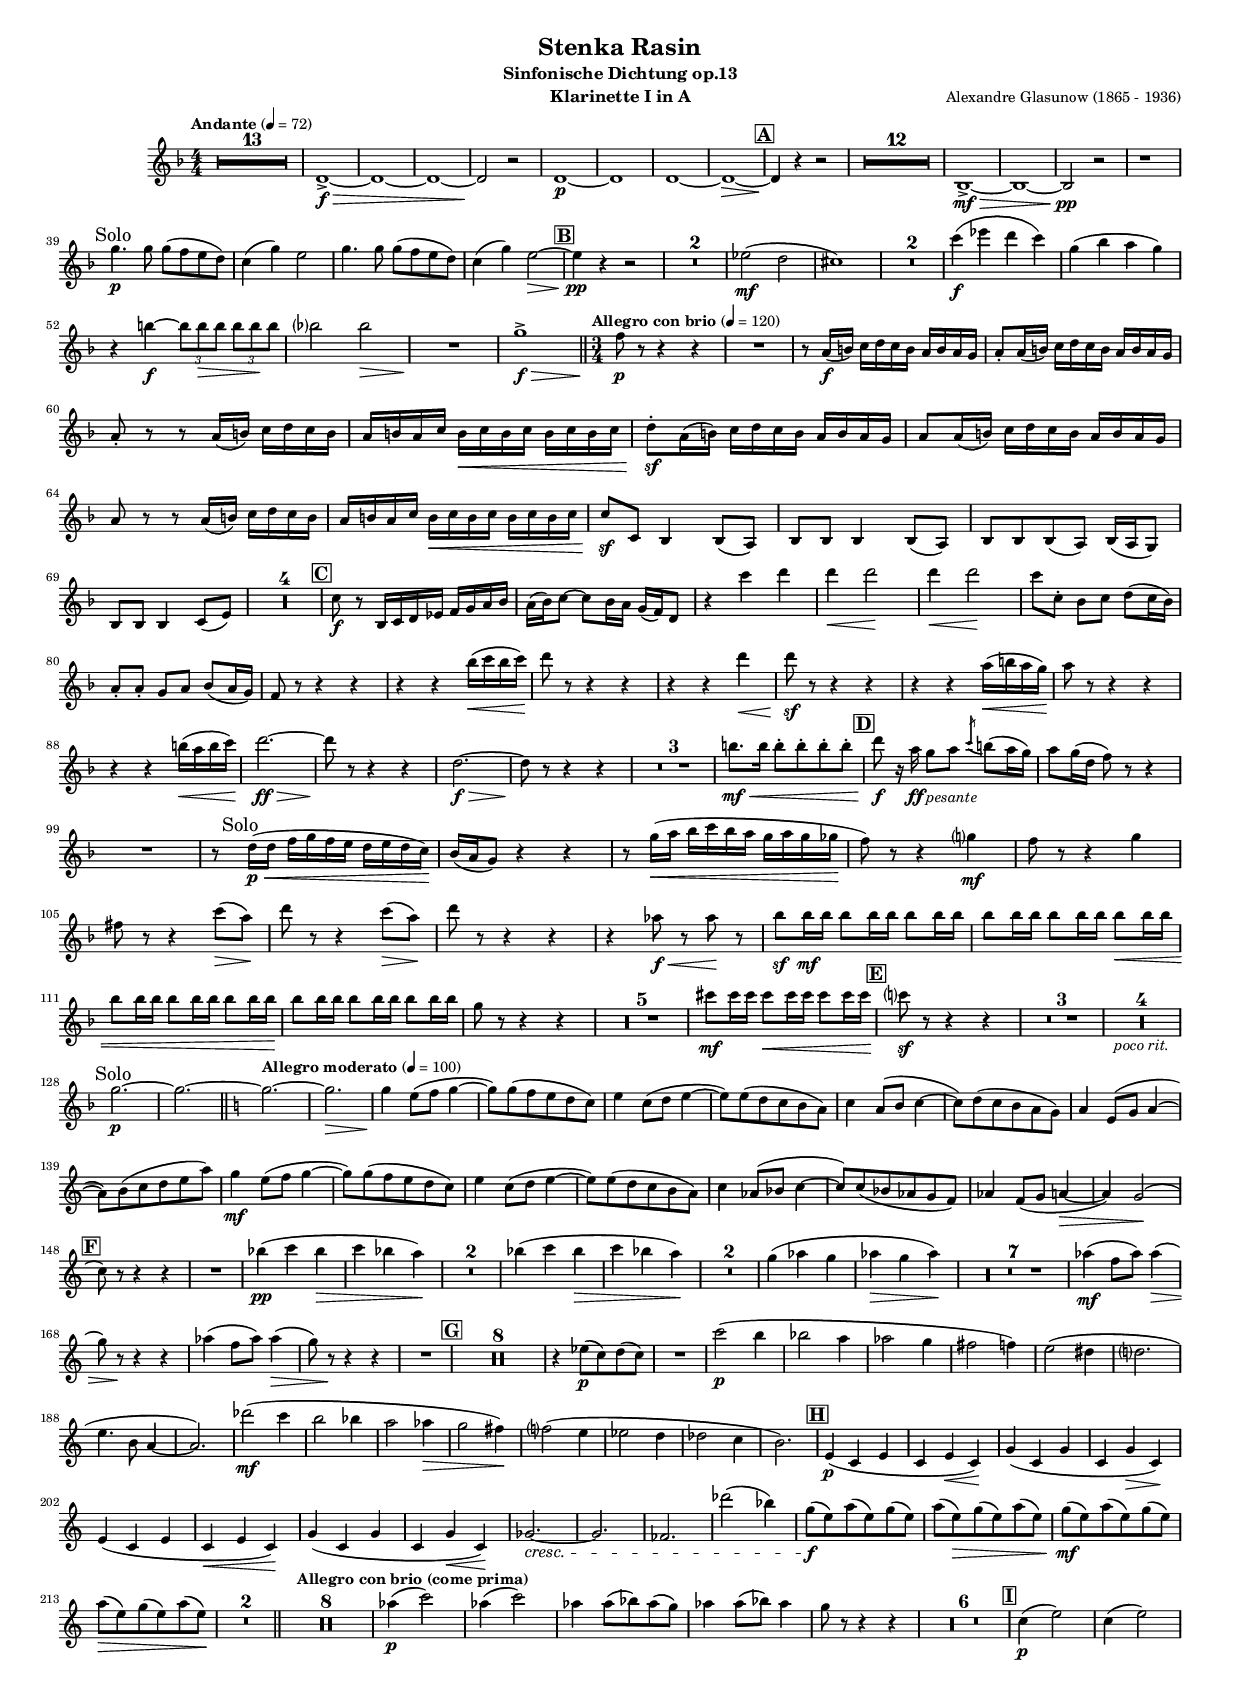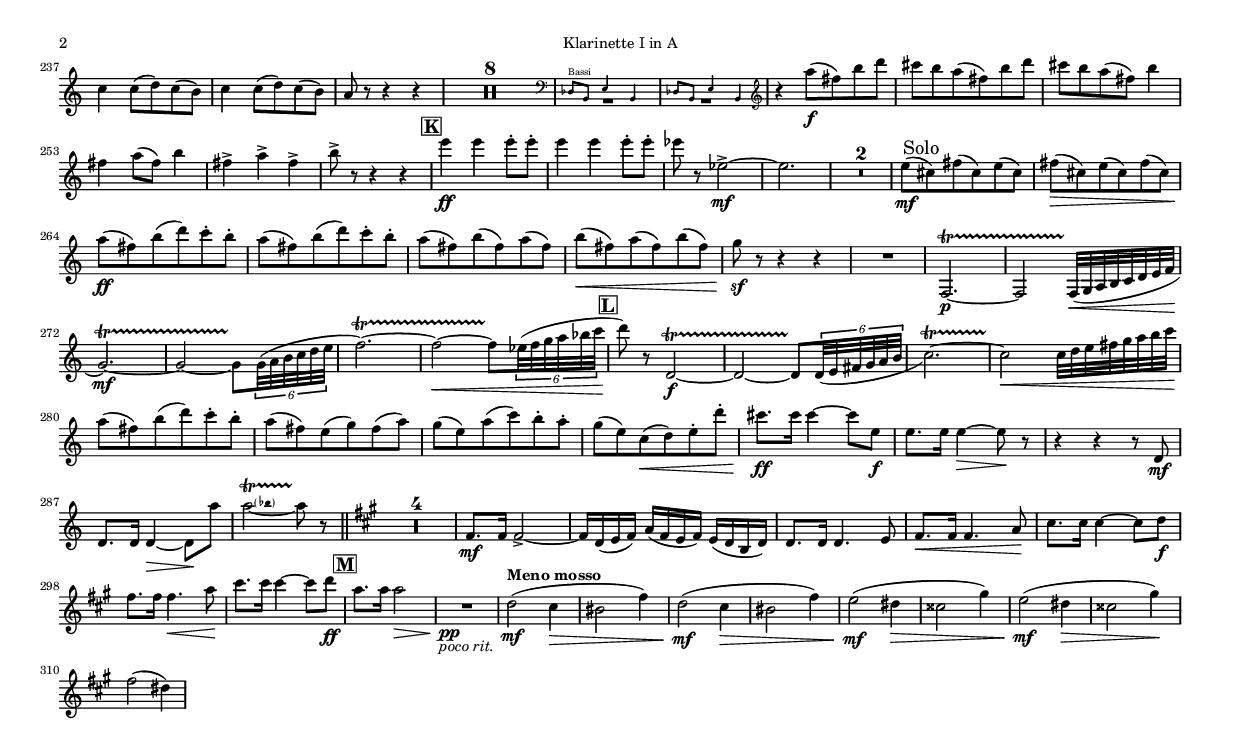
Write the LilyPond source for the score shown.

%{
%}

\version "2.18.2"
\language "deutsch"

\paper {
    top-margin = 10\mm
    bottom-margin = 10\mm
    left-margin = 10\mm
    right-margin = 10\mm
    ragged-last = ##t
}
  
\header{
  title = "Stenka Rasin"
  subtitle = "Sinfonische Dichtung op.13"
  composer = "Alexandre Glasunow (1865 - 1936)"
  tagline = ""
}

% Adapt this for automatic line-breaks
mBreak = { \break }
#(set-global-staff-size 13)

% Useful snippets
pDolce = \markup { \dynamic p \italic \bold "dolce" }
pesante = _\markup {\italic {"pesante"} }
pocoRit = _\markup {\italic {"poco rit."} }


clarinet_I_in_A_part_one_Music = {
  \relative c' {
    \transposition a
    \key f \major
    \numericTimeSignature
    \time 4/4
    \tempo "Andante" 4 = 72

    % page 1 line 1
    R1*13 |
    d1->\f\>~ |
    d1~ |
    d1~ |
    d2\! r2 |
    d1\p~ |
    d1 |
    d1~ |
    d1~\> |
    \mark #1
    d4\! r4 r2 |
    R1*12 |
    b1->\mf\>~ |
    b1~ |
    b2\pp r2 |
    r1 |
    \mBreak
    
    % page 1 line 2
    \mark "Solo"
    g''4.\p g8 g( f e d) |
    c4( g') e2 |
    g4. g8 g( f e d) |
    c4( g') e2\>~ |
    \mark #2
    e4\pp r4 r2 |
    R1*2 |
    es2\mf( d |
    cis1) |
    R1*2 |
    c'4\f( es d c) |
    g4( b a g) |
    \mBreak
    
    % page 1 line 3
    r4 h~\f \tuplet 3/2 { h8 h\> h } \tuplet 3/2 { h8 h\! h }  |
    b2 b2 \> |
    R1\! |
    g1->\f\> |
    \bar "||" \time 3/4 \tempo "Allegro con brio" 4 = 120
    f8\p\! r8 r4 r4 |
    R2. |
    r8 a,16\f( h) c d c h a h a g |
    a8-. a16( h) c d c h a h a g |
    \mBreak
    
    % page 1 line 4
    a8-. r r a16( h) c d c h |
    a16 h a c h\< c h c h c h c |
    d8-.\sf a16( h) c d c h a h a g |
    a8 a16( h) c d c h a h a g |
    \mBreak
    
    % page 1 line 5
    a8 r r a16( h) c d c h |
    a16 h a c h\< c h c h c h c |
    c8\sf c, b4 b8( a) |
    b8 b b4 b8( a) |
    b8 b b( a) b16( a g8) |
    \mBreak

    % page 1 line 6
    b8 b b4 c8( e) |
    R2.*4 |
    \mark #3
    c'8\f r b,16 c d es f g a b |
    a16( b) c8~ c b16 a g( f) d8 |
    r4 c'' d |
    d4\< d2\! |
    d4\< d2\! |
    c8 c,-. b c d( c16 b) |
    \mBreak
    
    % page 1 line 7
    a8-. a-. g a b( a16 g) |
    f8 r r4 r |
    r4 r b'16(\< c b c)\! |
    d8 r8 r4 r |
    r4 r d\< |
    d8\sf r8 r4 r |
    r4 r a16(\< h a g)\! |
    a8 r8 r4 r |
    \mBreak
    
    % page 1 line 8
    r4 r h16(\< a h c) |
    d2.\ff\>~ |
    d8\! r8 r4 r |
    d,2.\f\>~ |
    d8\! r8 r4 r |
    R2.*3 |
    h'8.\mf\< h16 h8-. h-. h-. h-. |
    \mark #4
    d8\f r16 a\ff g8\pesante a \acciaccatura { c8 } h( a16 g) |
    a8 g16( d f8) r8 r4 |
    \mBreak
    
    % page 1 line 9
    R2. |
    r8 \mark Solo d16\p\<( d f g f e d e d c\! ) |
    b16( a g8) r4 r |
    r8 g'16(\< a b c b a g a g ges\! |
    f8) r8 r4 g\mf |
    f8 r8 r4 g |
    \mBreak
    
    % page 1 line 10
    fis8 r8 r4 c'8(\> a)\! |
    d8 r8 r4 c8(\> a)\! |
    d8 r8 r4 r |
    r4 as8\f\< r as\! r |
    b8\sf b16\mf b b8 b16 b b8 b16 b |
    b8 b16 b b8 b16 b b8\< b16 b |
    \mBreak
    
    % page 1 line 11
    b8 b16 b b8 b16 b b8 b16 b\! |
    b8 b16 b b8 b16 b b8 b16 b |
    g8 r8 r4 r |
    R2.*5 |
    cis8\mf cis16 cis cis8\< cis16 cis cis8 cis16 cis |
    \mark #5
    c8\sf r8 r4 r4 |
    R2.*3 |
    R2.*4\pocoRit |
    \mBreak
  }
}

clarinet_I_in_B_Music = {
  \relative c' {

    % page 2 line 1
    \mark Solo
    g''2.\p~ |
    g2.~ |
    \bar "||"
    \tempo "Allegro moderato" 4 = 100
    \key c \major
    g2.~ |
    g2.\> |
    g4\! e8( f g4~ |
    g8) g( f e d c) |
    e4 c8( d e4~ |
    e8) e( d c h a) |
    c4 a8( h c4~ |
    c8) d( c h a g) |
    a4 e8( g a4~ |
    \mBreak
    
    % page 2 line 2
    a8) h( c d e a) |
    g4\mf e8( f g4~ |
    g8) g( f e d c) |
    e4 c8( d e4~ |
    e8) e( d c h a) |
    c4 as8( b c4~ |
    c8) c( b as g f) |
    as4 f8( g a4~\> |
    a4) g2(\! |
    \mBreak
    
    % page 2 line 3
    \mark #6
    c8) r8 r4 r |
    R2. |
    b'4\pp( c b\> |
    c4 b a)\! |
    R2.*2 |
    b4( c b\> |
    c4 b a)\! |
    R2.*2 |
    g4( as g |
    as4\> g as)\! |
    R2.*7 |
    as4(\mf f8 as) as4(\> |
    \mBreak

    % page 2 line 4
    g8) r8\! r4 r |
    as4( f8 as) as4(\> |
    g8) r8\! r4 r |
    R2. |
    \mark #7
    R2.*8 |
    r4 es8(\p c) d( c) |
    R2. |
    c'2(\p h4 |
    b2 a4 |
    as2 g4 |
    fis2 f4) |
    e2( dis4 |
    d2. |
    \mBreak
    
    % page 2 line 5
    e4. h8 a4~ |
    a2.) |
    des'2(\mf c4 |
    h2 b4 |
    a2 as4\> |
    g2 fis4)\! |
    f2( e4 |
    es2 d 4 |
    des2 c4 |
    h2.) |
    \mark #8
    e,4(\p c e |
    c e\< c)\! |
    g'4( c, g' |
    c, g'\> c,)\! |
    \mBreak
    
    % page 2 line 6
    e4( c e |
    c4\< e c)\! |
    g'4( c, g' |
    c,4 g'\< c,)\! |
    ges'2.\cresc~ |
    ges2. |
    fes2. |
    des''2( b4) |
    g8(\f e) a( e) g( e) |
    a8( e)\> g( e) a( e) |
    g8(\mf e) a( e) g( e) |
    \mBreak
    
    % page 2 line 7
    a8(\> e) g( e) a( e)\! |
    R2.*2 |
    \bar "||" \tempo "Allegro con brio (come prima)"
    R2.*8 |
    as4(\p c2) |
    as4( c2) |
    as4 as8( b) as( g) |
    as4 as8( b) as4 |
    g8 r8 r4 r |
    R2.*6 |
    \mark #9
    c,4(\p e2)
    c4( e2)
    \mBreak
    
    % page 2 line 8 (start)
    c4 c8( d) c( h) |
    c4 c8( d) c( h) |
    a8 r8 r4 r |
    R2.*8 |
    <<
      {
       \override MultiMeasureRest.staff-position = #-4
        R2.*2
        \revert MultiMeasureRest.staff-position
      }
      \new CueVoice {
        \cueClef "bass" \stemUp des,,8^"Bassi" h e4 h | des8 h e4 h | \cueClefUnset
      }
    >>
  }
}

clarinet_I_in_A_part_two_Music = {
  \relative c' {
    \transposition a

    % page 2 line 8 (continued)
    r4 a''8(\f fis) h d |
    cis8 h a( fis) h d |
    cis8 h a( fis) h4 |
    \mBreak

    % page 2 line 9
    fis4 a8( fis) h4 |
    fis4-> a-> fis-> |
    h8-> r8 r4 r |
    \mark #11
    e4\ff e e8-. e-. |
    e4 e e8-. e-. |
    es 8 r8 es,2->\mf~ |
    es2. |
    R2.*2 |
    e8(\mf\mark "Solo" cis8) fis8( cis8) e8( cis8) |
    fis8(\> cis) e( cis) fis( cis) |
    \mBreak
    
    % page 2 line 10
    a'8(\ff fis) h( d) c-. h-. |
    a8( fis) h( d) c-. h-. |
    a8( fis) h( fis) a( fis) |
    h8(\< fis) a( fis) h( fis) |
    g8\sf\! r8 r4 r |
    R2. |
    f,,2.\p\startTrillSpan~ |
    f2 f32(\<\stopTrillSpan g a h c d e f |
    \mBreak

    % page 2 line 11
    g2.)\mf\startTrillSpan~ |
    g2~ g8\stopTrillSpan \tuplet 6/4 { g32( a h c d e } |
    f2.)\startTrillSpan~ |
    f2\<~ f8\stopTrillSpan \tuplet 6/4 { es32( f g a b c } |
    \mark #12
    d8\!) r8 d,,2\f\startTrillSpan~ |
    d2~ d8\stopTrillSpan \tuplet 6/4 { d32_( e fis g a h } |
    c2.)\startTrillSpan~ |
    c2\stopTrillSpan\< c32 d e fis g a h c\! |
    \mBreak
    
    % page 2 line 12
    a8( fis) h( d) c-. h-. |
    a8( fis) e( g) fis( a) |
    g( e) a( c) h-. a-. |
    g8( e) c(\< d) e-. d'-. |
    cis8.\ff cis16 cis4~ cis8 e,8\f |
    e8. e16 e4\>~ e8\! r8 |
    r4 r4 r8 d,\mf |
    \mBreak
    
    % page 2 line 13
    d8. d16 d4\>~ d8\! a''8 |
    \pitchedTrill a2_~ \startTrillSpan b a8\stopTrillSpan r8 |
    \bar "||" \key a \major
    R2.*4 |
    fis,8.\mf fis16 fis2->~ |
    fis16 d( e fis) a( fis e fis) e( d h d) |
    d8. d16 d4. e8 |
    fis8.\< fis16 fis4. a8\! |
    cis8. cis16 cis4~ cis8 d\f |
    \mBreak
    
    % page 2 line 14
    fis8. fis16 fis4.\< a8\! |
    cis8. cis16 cis4~ cis8 d\ff |
    \mark #13
    a8. a16 a2\> |
    R2.\pp\pocoRit |
    \tempo "Meno mosso"
    d,2\mf( cis4\> |
    his2 fis'4) |
    d2\mf( cis4\> |
    his2 fis'4) |
    e2\mf( dis4\> |
    cisis2 gis'4) |
    e2\mf( dis4\> |
    cisis2 gis'4)\! |
    \mBreak
    
    % page 3 line 1
    fis2( dis4) |
  }
}

clarinet_II_in_A_part_one_Music = {
  \relative c' {
    \transposition a
    \key f \major
    \numericTimeSignature
    \time 4/4
    \tempo "Andante" 4 = 72

    % line 1
  }
}

\bookpart {
  \header{
    instrument = "Klarinette I in A"
  }
  \score {
    \new Staff {
      \compressFullBarRests
      % Make grace notes smaller and more fragile
      $(add-grace-property 'Voice 'NoteHead 'font-size '-5)
      $(add-grace-property 'Voice 'Slur 'height-limit '0.5)
      $(add-grace-property 'Voice 'Flag 'font-size '-5)
      $(add-grace-property 'Voice 'Stem 'length '8)
      $(add-grace-property 'Voice 'Beam 'beam-thickness '0.3)
      $(add-grace-property 'Voice 'Beam 'length-fraction '0.5)
      $(add-grace-property 'Voice 'Beam 'shorten '1)
      \set Score.markFormatter = #format-mark-box-alphabet
      \override DynamicLineSpanner.staff-padding = #3
      \accidentalStyle Score.modern-cautionary
      \new Voice {
        {
          % \transpose b a
          \clarinet_I_in_A_part_one_Music
        }
        \clarinet_I_in_B_Music
        {
          % \transpose b a
          \clarinet_I_in_A_part_two_Music
        }
      }
    }
  }
}

\bookpart {
  \header{
    instrument = "Klarinette II in A"
  }
  \score {
    \new Staff {
      \compressFullBarRests
      % Make grace notes smaller and more fragile
      $(add-grace-property 'Voice 'NoteHead 'font-size '-5)
      $(add-grace-property 'Voice 'Slur 'height-limit '0.5)
      $(add-grace-property 'Voice 'Flag 'font-size '-5)
      $(add-grace-property 'Voice 'Stem 'length '8)
      $(add-grace-property 'Voice 'Beam 'beam-thickness '0.3)
      $(add-grace-property 'Voice 'Beam 'length-fraction '0.5)
      $(add-grace-property 'Voice 'Beam 'shorten '1)
      \set Score.markFormatter = #format-mark-box-alphabet
      \override DynamicLineSpanner.staff-padding = #3
      \accidentalStyle Score.modern-cautionary
      \new Voice {
        {
          % \transpose b a
          \clarinet_II_in_A_part_one_Music
        }
      }
    }
  }
}
